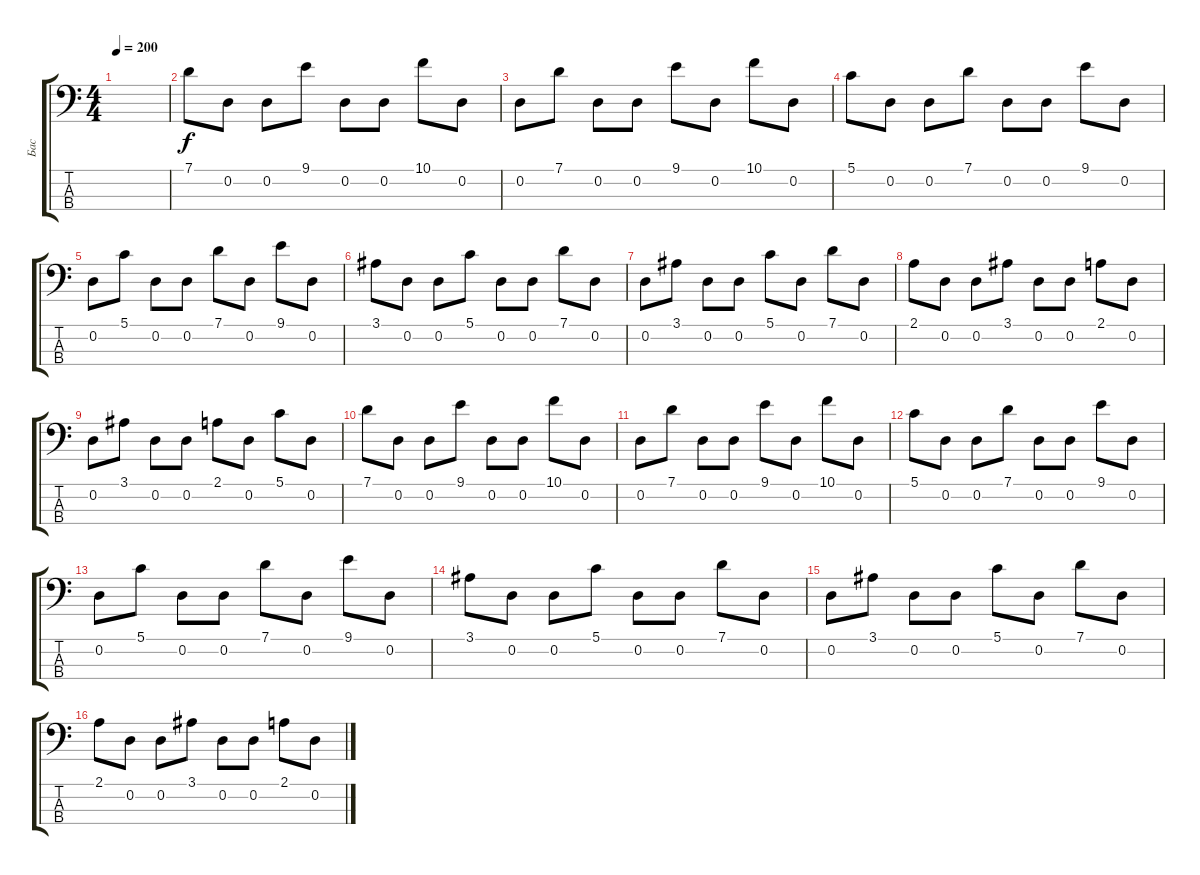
\track ("Бас" "Бас") {instrument electricbassfinger}
\staff {score tabs}
\tuning (G2 D2 A1 E1) {hide}
\ts (4 4)
\tempo 200
\clef f4
\ks c
|
7.1.8 0.2.8 0.2.8 9.1.8 0.2.8 0.2.8 10.1.8 0.2.8 |
0.2.8 7.1.8 0.2.8 0.2.8 9.1.8 0.2.8 10.1.8 0.2.8 |
5.1.8 0.2.8 0.2.8 7.1.8 0.2.8 0.2.8 9.1.8 0.2.8 |
0.2.8 5.1.8 0.2.8 0.2.8 7.1.8 0.2.8 9.1.8 0.2.8 |
3.1.8 0.2.8 0.2.8 5.1.8 0.2.8 0.2.8 7.1.8 0.2.8 |
0.2.8 3.1.8 0.2.8 0.2.8 5.1.8 0.2.8 7.1.8 0.2.8 |
2.1.8 0.2.8 0.2.8 3.1.8 0.2.8 0.2.8 2.1.8 0.2.8 |
0.2.8 3.1.8 0.2.8 0.2.8 2.1.8 0.2.8 5.1.8 0.2.8 |
7.1.8 0.2.8 0.2.8 9.1.8 0.2.8 0.2.8 10.1.8 0.2.8 |
0.2.8 7.1.8 0.2.8 0.2.8 9.1.8 0.2.8 10.1.8 0.2.8 |
5.1.8 0.2.8 0.2.8 7.1.8 0.2.8 0.2.8 9.1.8 0.2.8 |
0.2.8 5.1.8 0.2.8 0.2.8 7.1.8 0.2.8 9.1.8 0.2.8 |
3.1.8 0.2.8 0.2.8 5.1.8 0.2.8 0.2.8 7.1.8 0.2.8 |
0.2.8 3.1.8 0.2.8 0.2.8 5.1.8 0.2.8 7.1.8 0.2.8 |
2.1.8 0.2.8 0.2.8 3.1.8 0.2.8 0.2.8 2.1.8 0.2.8
